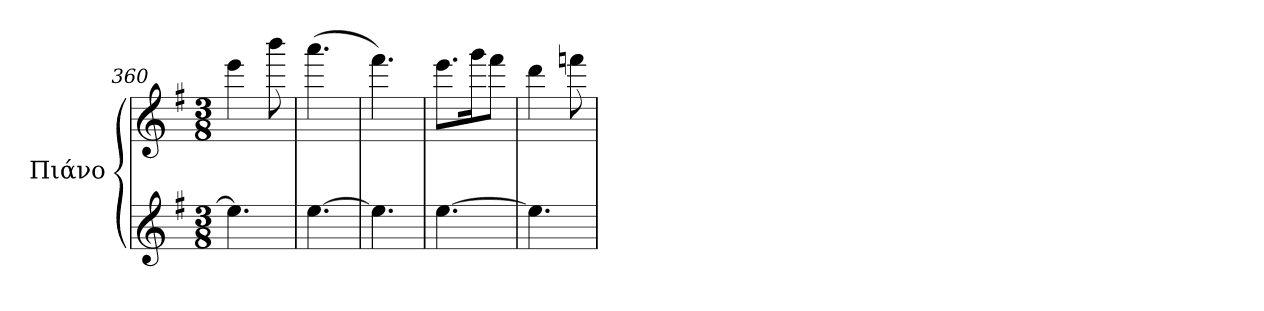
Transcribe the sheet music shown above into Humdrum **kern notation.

**kern	**kern
*part1	*part1
*staff2	*staff1
*I"Πιάνο	*
*clefG2	*clefG2
*k[f#]	*k[f#]
*M3/8	*M3/8
=360	=360
4.ee\]	4eee\
.	8bbb\
=361	=361
[4.ee\	(4.aaa\
=362	=362
4.ee\]	4.fff#\)
=363	=363
[4.ee\	8.eee\L
.	16ggg\K
.	8fff#\J
=364	=364
4.ee\]	4ddd\
.	8fffn\
=	=
*-	*-
